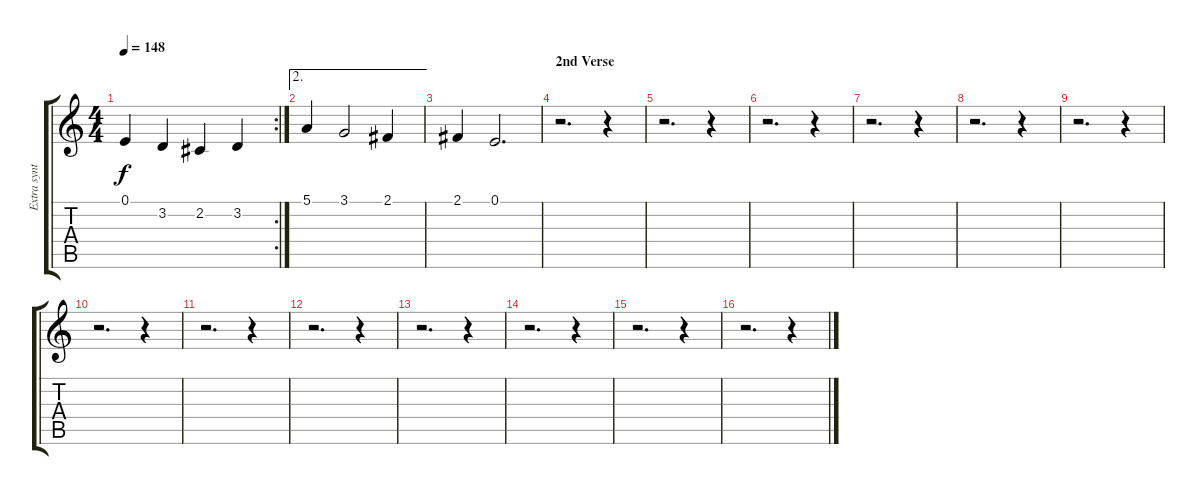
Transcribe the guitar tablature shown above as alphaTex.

\track ("Extra synths" "Extra synt") {instrument stringensemble1}
\staff {score tabs}
\tuning (E4 B3 G3 D3 A2 E2) {hide}
\rc 2
\ts (4 4)
\tempo 148
\clef g2
\ks c
0.1.4{dy f} 3.2.4 2.2.4 3.2.4 |
\ae 2
5.1.4 3.1.2 2.1.4 |
2.1.4 0.1.2{d} |
\section ("" "2nd Verse")
r.2{d} r.4 |
r.2{d} r.4 |
r.2{d} r.4 |
r.2{d} r.4 |
r.2{d} r.4 |
r.2{d} r.4 |
r.2{d} r.4 |
r.2{d} r.4 |
r.2{d} r.4 |
r.2{d} r.4 |
r.2{d} r.4 |
r.2{d} r.4 |
r.2{d} r.4
